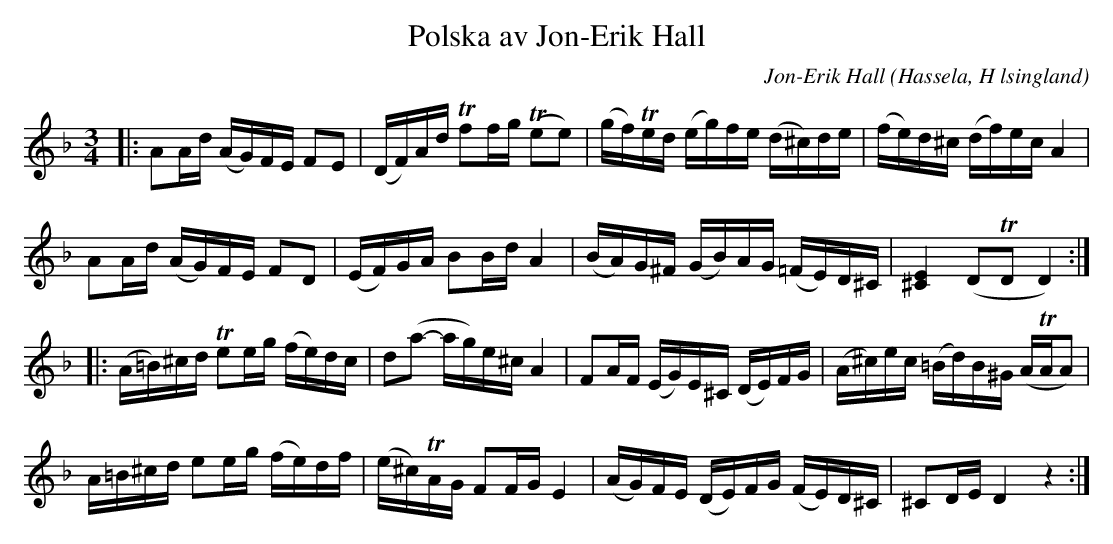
X:1
T:Polska av Jon-Erik Hall
O:Hassela, H lsingland
C:Jon-Erik Hall
M:3/4
L:1/16
K:Dm
|:A2Ad (AG)FE F2E2|(DF)Ad Tf2fg (Te2e2)|(gf)Ted (eg)fe (d^c)de|(fe)d^c (df)ec A4|
A2Ad (AG)FE F2D2|(EF)GA B2Bd A4|(BA)G^F (GB)AG (=FE)D^C|[E^C]4 (D2TD2 D4):|
|:(A=B)^cd Te2eg (fe)dc|d2(a2- ag)e^c A4|F2AF (EG)E^C (DE)FG|(A^c)ec (=Bd)B^G (ATAA2)|
A=B^cd e2eg (fe)df|(e^c)TAG F2FG E4|(AG)FE (DE)FG (FE)D^C|^C2DE D4 z4:|
